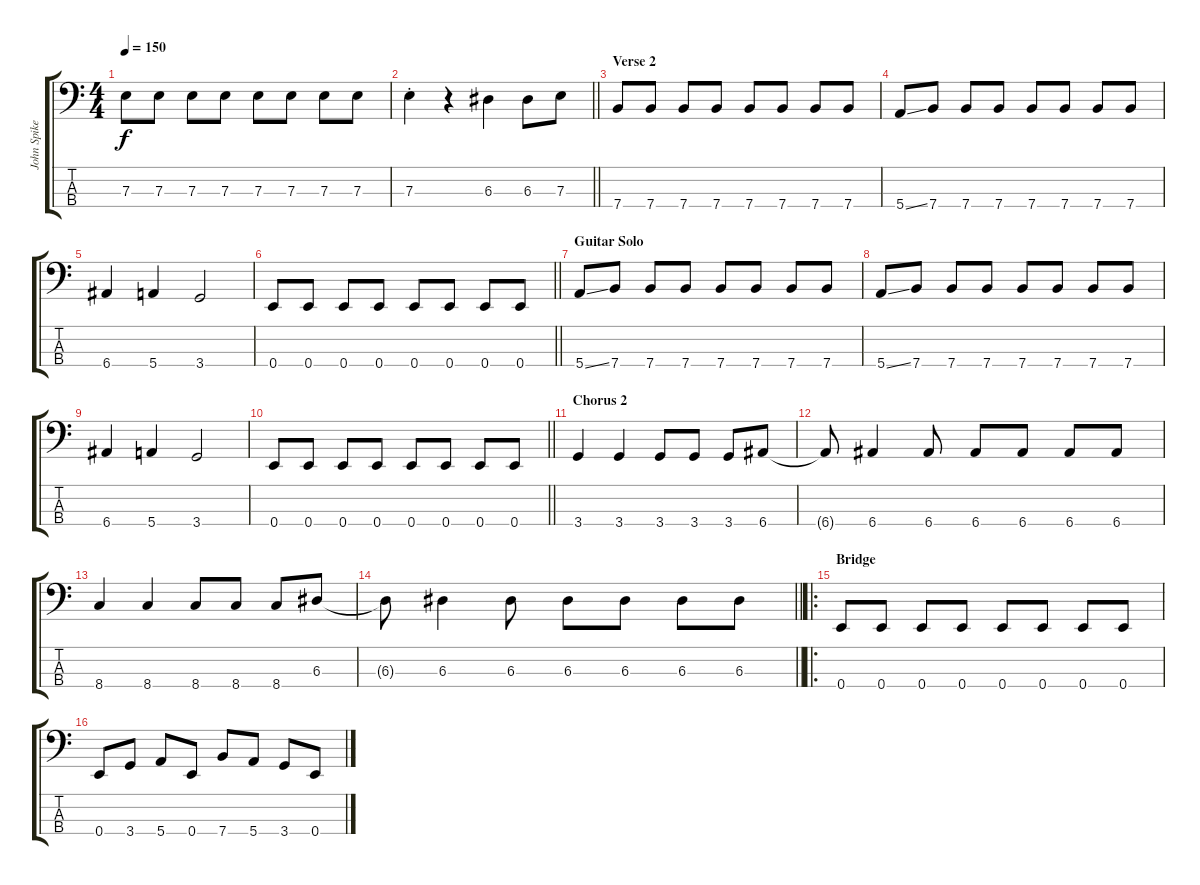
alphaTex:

\track ("John Spiker (Bass)" "John Spike") {instrument electricbasspick}
\staff {score tabs}
\tuning (G2 D2 A1 E1) {hide}
\ts (4 4)
\tempo 150
\clef f4
\ks c
7.3{t}.8{dy f} 7.3.8 7.3.8 7.3.8 7.3.8 7.3.8 7.3.8 7.3.8 |
\barLineRight lightlight
7.3{st}.4 r.4 6.3.4 6.3.8 7.3.8 |
\section ("" "Verse 2")
7.4.8 7.4.8 7.4.8 7.4.8 7.4.8 7.4.8 7.4.8 7.4.8 |
5.4{ss}.8 7.4.8 7.4.8 7.4.8 7.4.8 7.4.8 7.4.8 7.4.8 |
6.4.4 5.4.4 3.4.2 |
\barLineRight lightlight
0.4.8 0.4.8 0.4.8 0.4.8 0.4.8 0.4.8 0.4.8 0.4.8 |
\section ("" "Guitar Solo")
5.4{ss}.8{volume 14} 7.4.8 7.4.8 7.4.8 7.4.8 7.4.8 7.4.8 7.4.8 |
5.4{ss}.8 7.4.8 7.4.8 7.4.8 7.4.8 7.4.8 7.4.8 7.4.8 |
6.4.4 5.4.4 3.4.2 |
\barLineRight lightlight
0.4.8 0.4.8 0.4.8 0.4.8 0.4.8 0.4.8 0.4.8 0.4.8 |
\section ("" "Chorus 2")
3.4.4{volume 16} 3.4.4 3.4.8 3.4.8 3.4.8 6.4.8 |
6.4{t}.8 6.4.4 6.4.8 6.4.8 6.4.8 6.4.8 6.4.8 |
8.4.4 8.4.4 8.4.8 8.4.8 8.4.8 6.3.8 |
\barLineRight lightlight
6.3{t}.8 6.3.4 6.3.8 6.3.8 6.3.8 6.3.8 6.3.8 |
\ro
\section ("" "Bridge")
0.4.8 0.4.8 0.4.8 0.4.8 0.4.8 0.4.8 0.4.8 0.4.8 |
0.4.8 3.4.8 5.4.8 0.4.8 7.4.8 5.4.8 3.4.8 0.4.8
